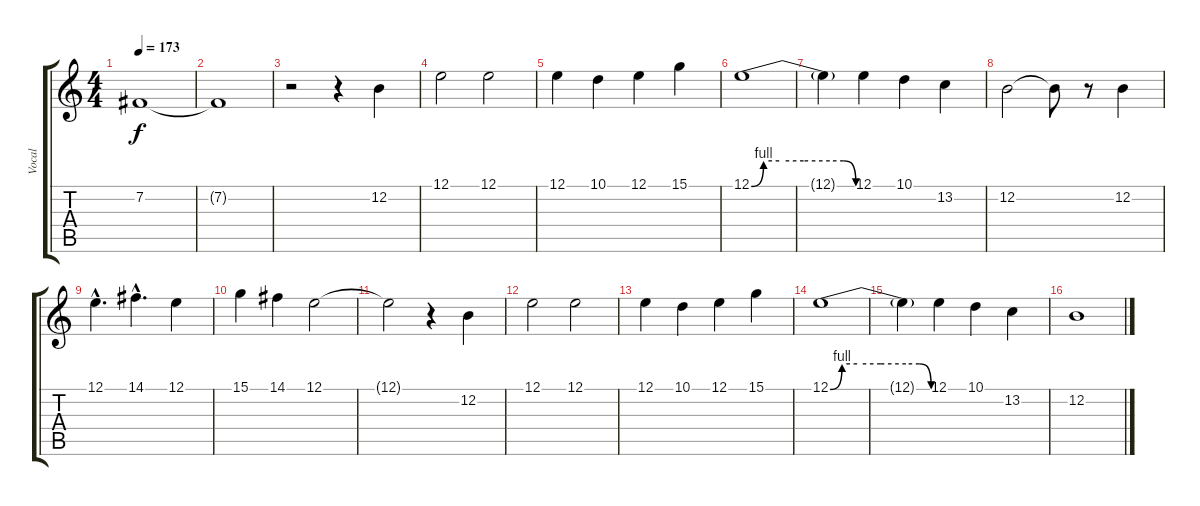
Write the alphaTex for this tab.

\track ("Vocal" "Vocal") {instrument synthstrings1}
\staff {score tabs}
\tuning (E4 B3 G3 D3 A2 E2) {hide}
\ts (4 4)
\tempo 173
\clef g2
\ks c
7.2{t}.1{dy f} |
7.2{t}.1 |
r.2 r.4 12.2.4 |
12.1.2 12.1.2 |
12.1.4 10.1.4 12.1.4 15.1.4 |
12.1{be (custom 0 0 7 4 16 4 30 4 45 4 53 4 60 0)}.1 |
12.1{t}.4 12.1.4 10.1.4 13.2.4 |
12.2.2 12.2{t}.8 r.8 12.2.4 |
12.1{hac}.4{d} 14.1{hac}.4{d} 12.1.4 |
15.1.4 14.1.4 12.1.2 |
12.1{t}.2 r.4 12.2.4 |
12.1.2 12.1.2 |
12.1.4 10.1.4 12.1.4 15.1.4 |
12.1{be (custom 0 0 7 4 16 4 30 4 45 4 53 4 60 0)}.1 |
12.1{t}.4 12.1.4 10.1.4 13.2.4 |
12.2.1
